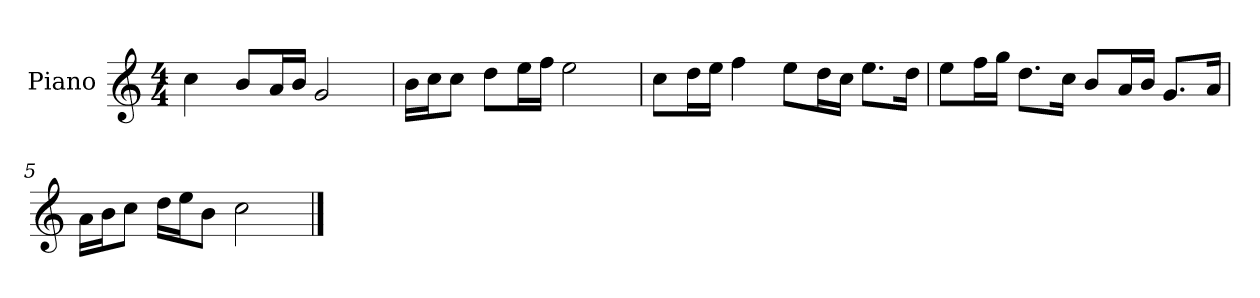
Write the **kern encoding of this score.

**kern
*part1
*staff1
*I"Piano
*I'P-no
*clefG2
*k[]
*M4/4
*MM90
=1
4cc\
8b/L
16a/L
16b/JJ
2g/
=2
16b\LL
16cc\J
8cc\J
8dd\L
16ee\L
16ff\JJ
2ee\
=3
8cc\L
16dd\L
16ee\JJ
4ff\
8ee\L
16dd\L
16cc\JJ
8.ee\L
16dd\Jk
=4
8ee\L
16ff\L
16gg\JJ
8.dd\L
16cc\Jk
8b/L
16a/L
16b/JJ
8.g/L
16a/Jk
=5
16a\LL
16b\J
8cc\J
16dd\LL
16ee\J
8b\J
2cc\
==
*-
